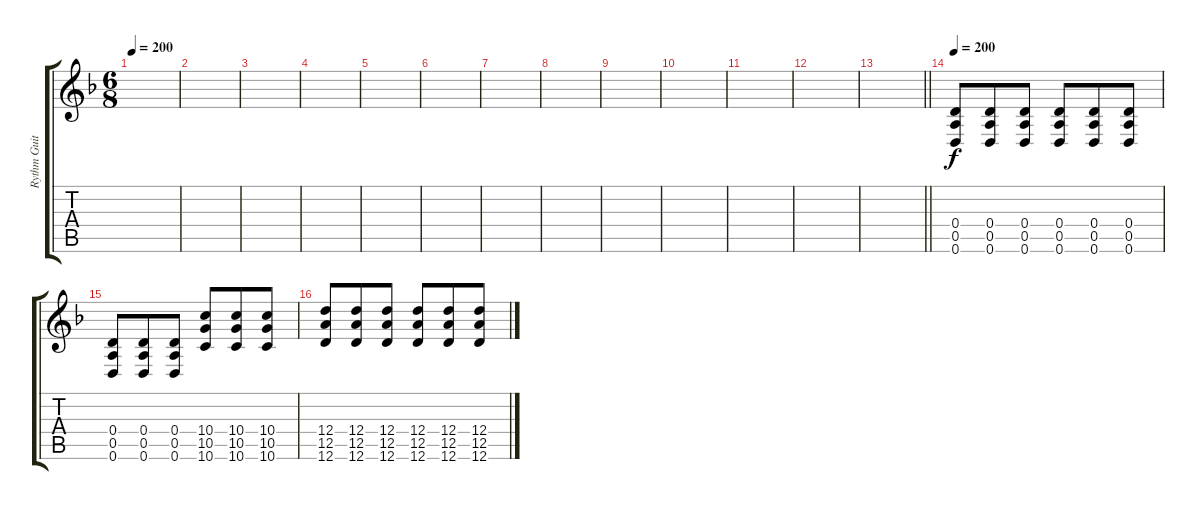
\track ("Rythm Guitar" "Rythm Guit") {instrument distortionguitar}
\staff {score tabs}
\tuning (E4 B3 G3 D3 A2 D2) {hide}
\ts (6 8)
\tempo 200
\clef g2
\ks dminor
|
|
|
|
|
|
|
|
|
|
|
|
\barLineRight lightlight
|
\tempo 200
(0.4 0.5 0.6).8 (0.4 0.5 0.6).8 (0.4 0.5 0.6).8 (0.4 0.5 0.6).8 (0.4 0.5 0.6).8 (0.4 0.5 0.6).8 |
(0.4 0.5 0.6).8 (0.4 0.5 0.6).8 (0.4 0.5 0.6).8 (10.4 10.5 10.6).8 (10.4 10.5 10.6).8 (10.4 10.5 10.6).8 |
(12.4 12.5 12.6).8 (12.4 12.5 12.6).8 (12.4 12.5 12.6).8 (12.4 12.5 12.6).8 (12.4 12.5 12.6).8 (12.4 12.5 12.6).8
